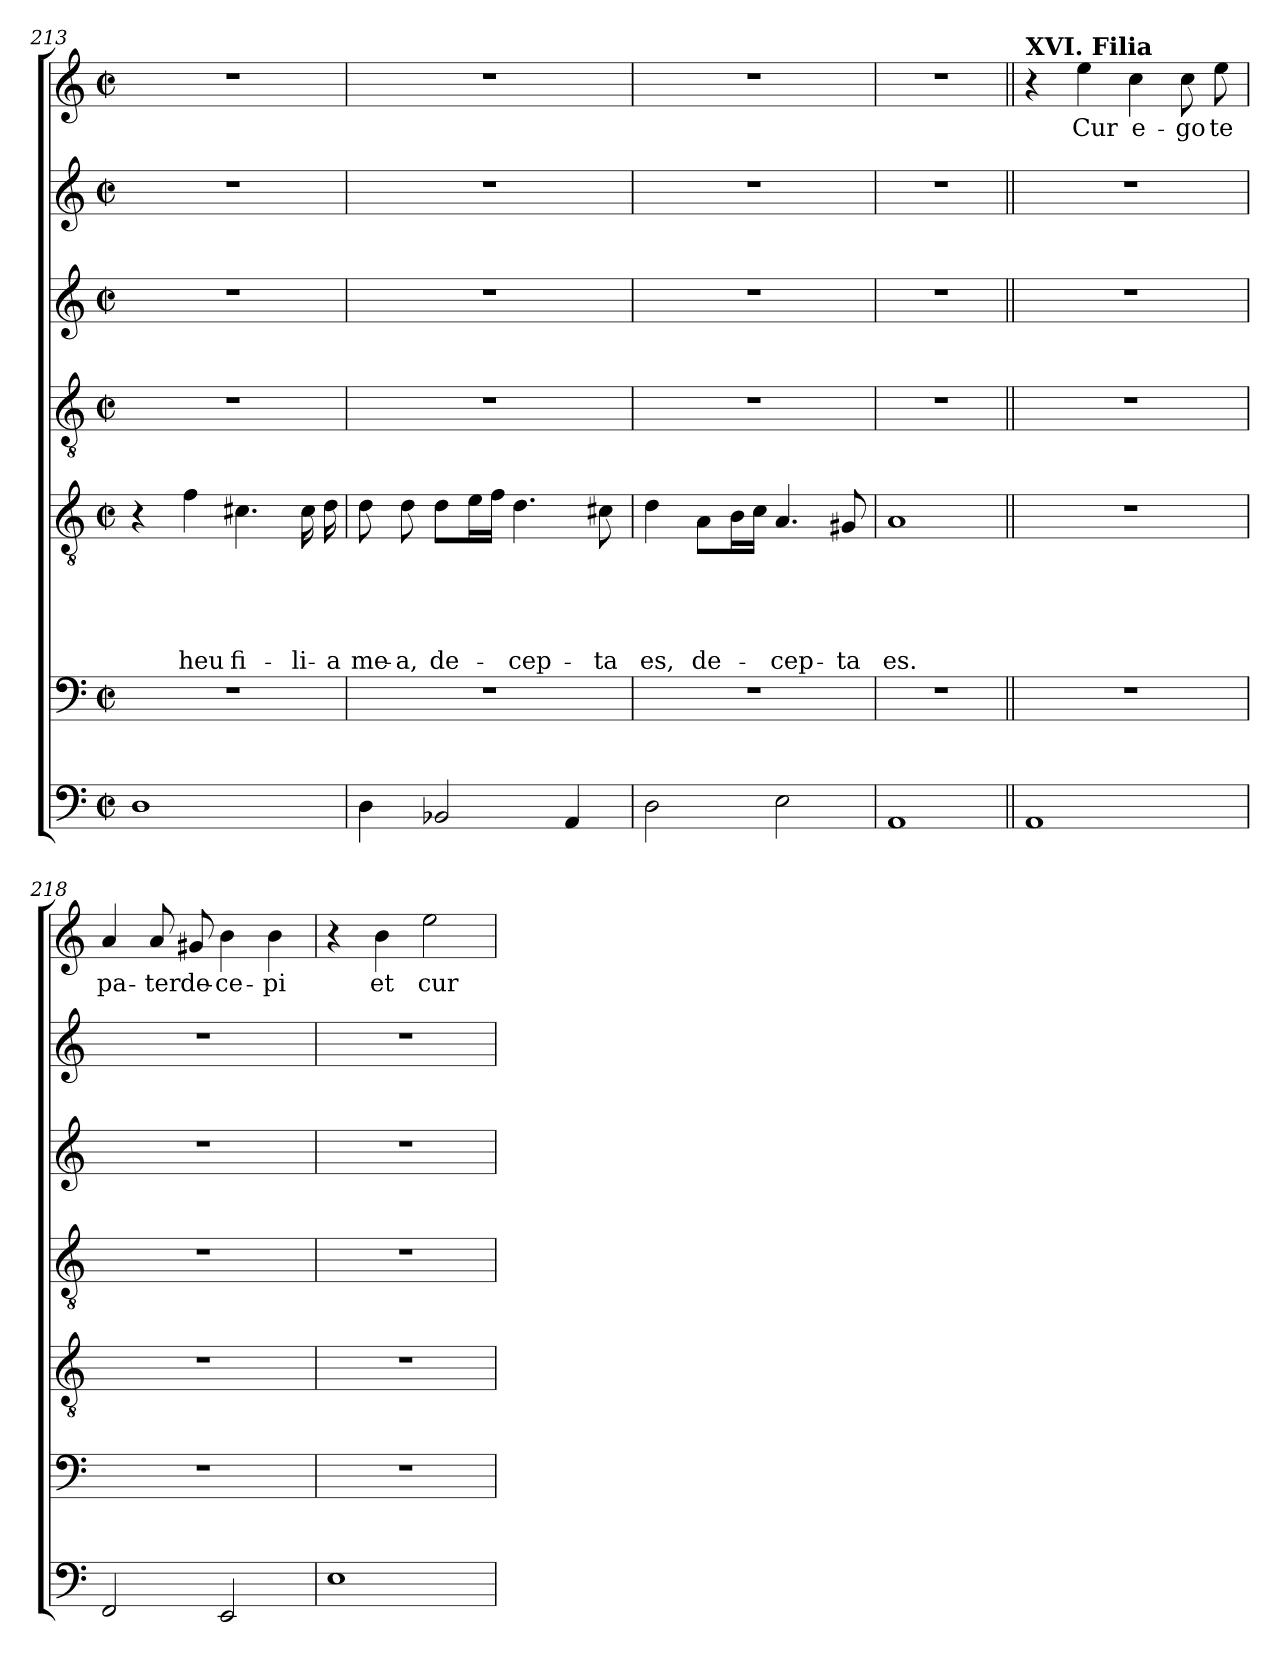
**kern	**kern	**kern	**text	**text	**text	**text	**text	**kern	**kern	**kern	**kern	**text
*part7	*part6	*part5	*part5	*part5	*part5	*part5	*part5	*part4	*part3	*part2	*part1	*part1
*staff7	*staff6	*staff5	*staff5	*staff5	*staff5	*staff5	*staff5	*staff4	*staff3	*staff2	*staff1	*staff1
*clefF4	*clefF4	*clefGv2	*	*	*	*	*	*clefGv2	*clefG2	*clefG2	*clefG2	*
*k[]	*k[]	*k[]	*	*	*	*	*	*k[]	*k[]	*k[]	*k[]	*
*C:	*C:	*C:	*	*	*	*	*	*C:	*C:	*C:	*C:	*
*M2/2	*M2/2	*M2/2	*	*	*	*	*	*M2/2	*M2/2	*M2/2	*M2/2	*
*met(c|)	*met(c|)	*met(c|)	*	*	*	*	*	*met(c|)	*met(c|)	*met(c|)	*met(c|)	*
=213	=213	=213	=213	=213	=213	=213	=213	=213	=213	=213	=213	=213
1D	1r	4r	.	.	.	.	.	1r	1r	1r	1r	.
.	.	4f\	.	.	.	.	heu	.	.	.	.	.
.	.	4.c#X\	.	.	.	.	fi-	.	.	.	.	.
.	.	16c#\	.	.	.	.	-li-	.	.	.	.	.
.	.	16d\	.	.	.	.	-a	.	.	.	.	.
=214	=214	=214	=214	=214	=214	=214	=214	=214	=214	=214	=214	=214
4D\	1r	8d\	.	.	.	.	me-	1r	1r	1r	1r	.
.	.	8d\	.	.	.	.	-a,	.	.	.	.	.
2BB-X/	.	8d\L	.	.	.	.	de-	.	.	.	.	.
.	.	16e\L	.	.	.	.	.	.	.	.	.	.
.	.	16f\JJ	.	.	.	.	.	.	.	.	.	.
.	.	4.d\	.	.	.	.	-cep-	.	.	.	.	.
4AA/	.	.	.	.	.	.	.	.	.	.	.	.
.	.	8c#X\	.	.	.	.	-ta	.	.	.	.	.
=215	=215	=215	=215	=215	=215	=215	=215	=215	=215	=215	=215	=215
2D\	1r	4d\	.	.	.	.	es,	1r	1r	1r	1r	.
.	.	8A\L	.	.	.	.	de-	.	.	.	.	.
.	.	16B\L	.	.	.	.	.	.	.	.	.	.
.	.	16c\JJ	.	.	.	.	.	.	.	.	.	.
2E\	.	4.A/	.	.	.	.	-cep-	.	.	.	.	.
.	.	8G#X/	.	.	.	.	-ta	.	.	.	.	.
=216	=216	=216	=216	=216	=216	=216	=216	=216	=216	=216	=216	=216
1AA	1r	1A	.	.	.	.	es.	1r	1r	1r	1r	.
!!LO:LB:g=z
=217||	=217||	=217||	=217||	=217||	=217||	=217||	=217||	=217||	=217||	=217||	=217||	=217||
!	!	!	!	!	!	!	!	!	!	!	!LO:TX:a:B:t=XVI. Filia	!
1AA	1r	1r	.	.	.	.	.	1r	1r	1r	4r	.
.	.	.	.	.	.	.	.	.	.	.	4ee\	Cur
.	.	.	.	.	.	.	.	.	.	.	4cc\	e-
.	.	.	.	.	.	.	.	.	.	.	8cc\	-go
.	.	.	.	.	.	.	.	.	.	.	8ee\	te
=218	=218	=218	=218	=218	=218	=218	=218	=218	=218	=218	=218	=218
2FF/	1r	1r	.	.	.	.	.	1r	1r	1r	4a/	pa-
.	.	.	.	.	.	.	.	.	.	.	8a/	-ter
.	.	.	.	.	.	.	.	.	.	.	8g#X/	de-
2EE/	.	.	.	.	.	.	.	.	.	.	4b\	-ce-
.	.	.	.	.	.	.	.	.	.	.	4b\	-pi
=219	=219	=219	=219	=219	=219	=219	=219	=219	=219	=219	=219	=219
1E	1r	1r	.	.	.	.	.	1r	1r	1r	4r	.
.	.	.	.	.	.	.	.	.	.	.	4b\	et
.	.	.	.	.	.	.	.	.	.	.	2ee\	cur
=	=	=	=	=	=	=	=	=	=	=	=	=
*-	*-	*-	*-	*-	*-	*-	*-	*-	*-	*-	*-	*-
